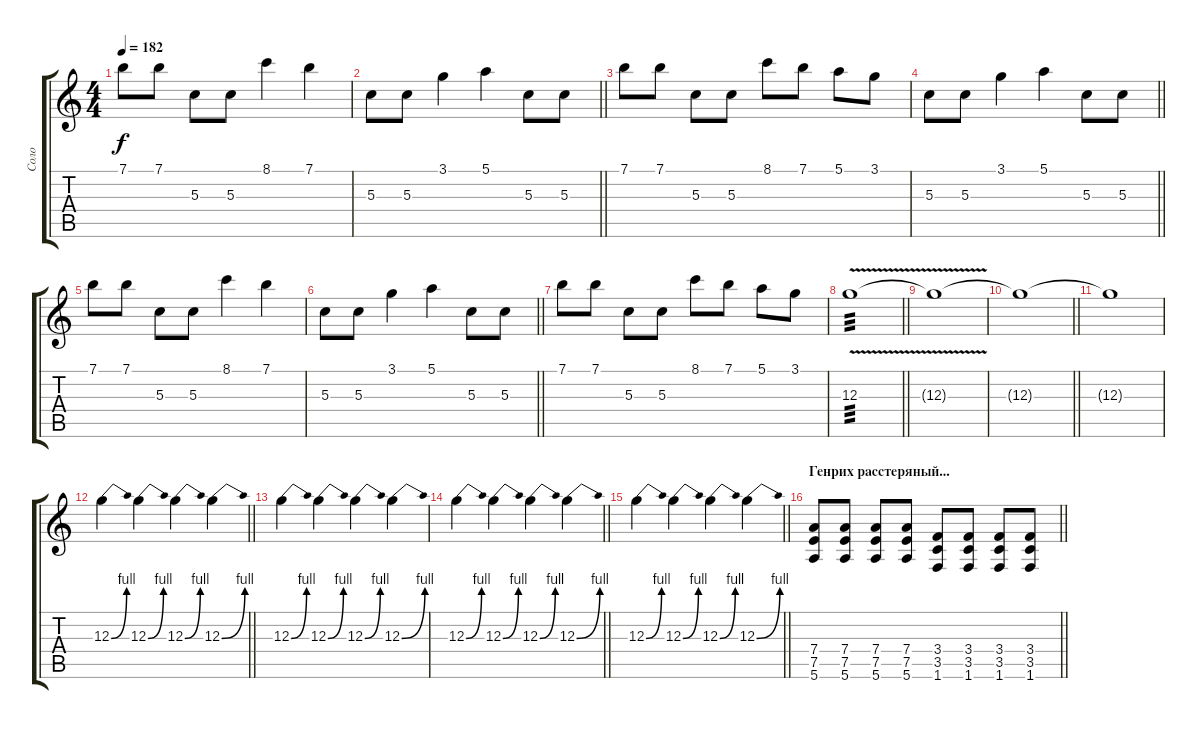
\track ("Соло" "Соло") {instrument distortionguitar}
\staff {score tabs}
\tuning (E4 B3 G3 D3 A2 E2) {hide}
\ts (4 4)
\tempo 182
\clef g2
\ks c
7.1.8{dy f} 7.1.8 5.3.8 5.3.8 8.1.4 7.1.4 |
\barLineRight lightlight
5.3.8 5.3.8 3.1.4 5.1.4 5.3.8 5.3.8 |
7.1.8 7.1.8 5.3.8 5.3.8 8.1.8 7.1.8 5.1.8 3.1.8 |
\barLineRight lightlight
5.3.8 5.3.8 3.1.4 5.1.4 5.3.8 5.3.8 |
7.1.8 7.1.8 5.3.8 5.3.8 8.1.4 7.1.4 |
\barLineRight lightlight
5.3.8 5.3.8 3.1.4 5.1.4 5.3.8 5.3.8 |
7.1.8 7.1.8 5.3.8 5.3.8 8.1.8 7.1.8 5.1.8 3.1.8 |
\barLineRight lightlight
12.3{v}.1{tp 3} |
12.3{t}.1 |
\barLineRight lightlight
12.3{t}.1 |
12.3{t}.1 |
\barLineRight lightlight
12.3{be (bend 0 0 60 4)}.4 12.3{be (bend 0 0 60 4)}.4 12.3{be (bend 0 0 60 4)}.4 12.3{be (bend 0 0 60 4)}.4 |
12.3{be (bend 0 0 60 4)}.4 12.3{be (bend 0 0 60 4)}.4 12.3{be (bend 0 0 60 4)}.4 12.3{be (bend 0 0 60 4)}.4 |
\barLineRight lightlight
12.3{be (bend 0 0 60 4)}.4 12.3{be (bend 0 0 60 4)}.4 12.3{be (bend 0 0 60 4)}.4 12.3{be (bend 0 0 60 4)}.4 |
\barLineRight lightlight
12.3{be (bend 0 0 60 4)}.4 12.3{be (bend 0 0 60 4)}.4 12.3{be (bend 0 0 60 4)}.4 12.3{be (bend 0 0 60 4)}.4 |
\section ("" "Генрих расстеряный...")
\barLineRight lightlight
(7.4 7.5 5.6).8 (7.4 7.5 5.6).8 (7.4 7.5 5.6).8 (7.4 7.5 5.6).8 (3.4 3.5 1.6).8 (3.4 3.5 1.6).8 (3.4 3.5 1.6).8 (3.4 3.5 1.6).8
